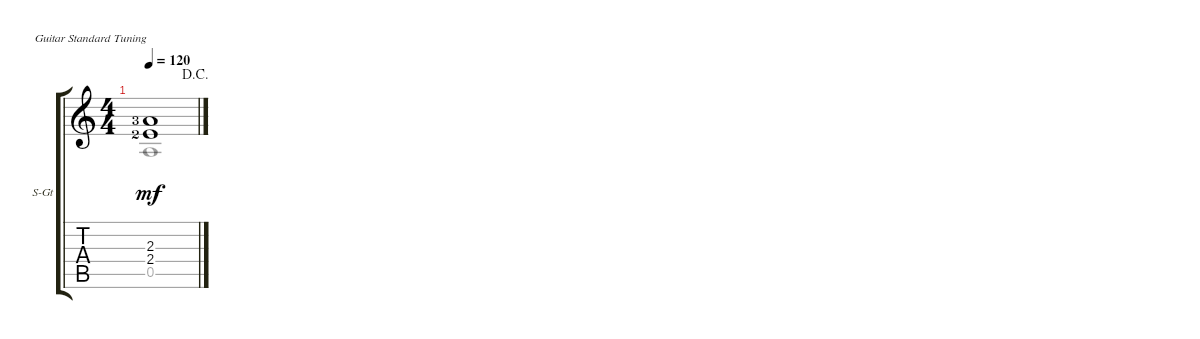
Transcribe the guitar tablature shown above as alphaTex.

\defaultSystemsLayout 4
\bracketExtendMode groupsimilarinstruments
\firstSystemTrackNameOrientation horizontal
\otherSystemsTrackNameOrientation horizontal
\track ("Steel Guitar" "S-Gt") {instrument acousticguitarsteel}
\staff {score tabs}
\tuning (E4 B3 G3 D3 A2 E2)
\voice
\ts (4 4)
\jump dacapo
\tempo 120
\clef g2
\ks c
(2.4{lf 3} 2.3{lf 4}).1{dy mf}
\voice
\clef g2
\ottava regular
\simile none
\ks c
0.5.1{dy mf}
